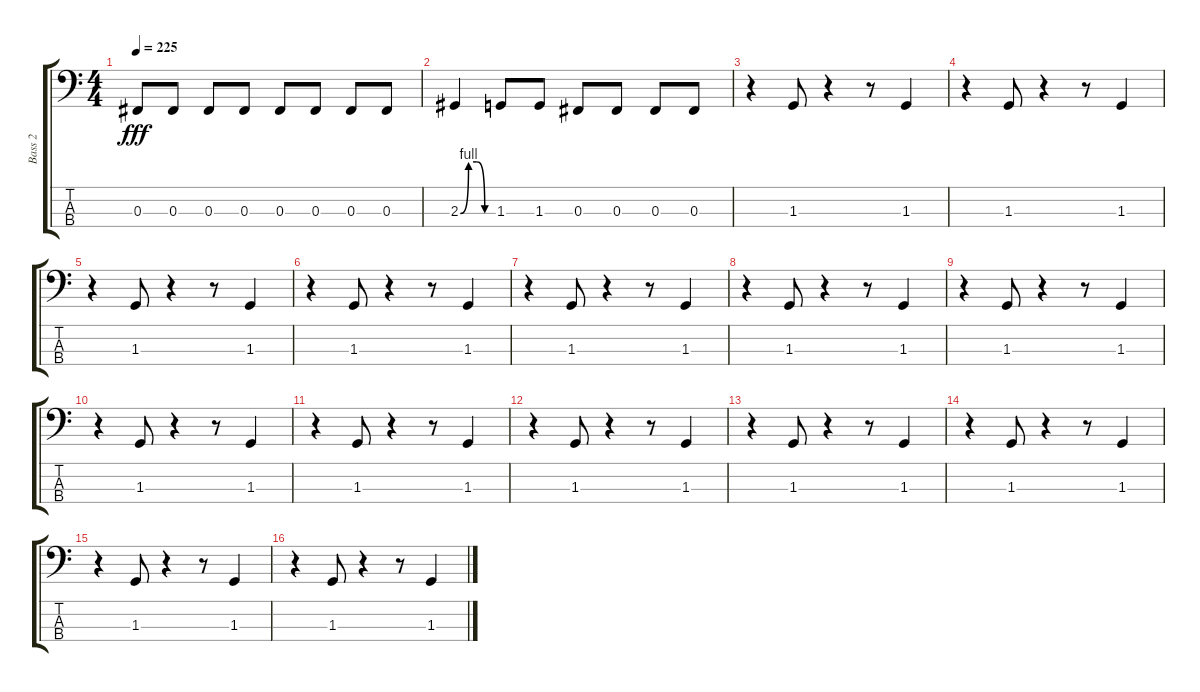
\track ("Bass 2" "Bass 2") {instrument electricbasspick}
\staff {score tabs}
\tuning (E2 B1 Gb1 B0) {hide}
\ts (4 4)
\tempo 225
\clef f4
\ks c
0.3.8{dy fff} 0.3.8 0.3.8 0.3.8 0.3.8 0.3.8 0.3.8 0.3.8 |
2.3{be (custom 0 0 15 4 30 4 45 0 60 0)}.4 1.3.8 1.3.8 0.3.8 0.3.8 0.3.8 0.3.8 |
r.4 1.3.8 r.4 r.8 1.3.4 |
r.4 1.3.8 r.4 r.8 1.3.4 |
r.4 1.3.8 r.4 r.8 1.3.4 |
r.4 1.3.8 r.4 r.8 1.3.4 |
r.4 1.3.8 r.4 r.8 1.3.4 |
r.4 1.3.8 r.4 r.8 1.3.4 |
r.4 1.3.8 r.4 r.8 1.3.4 |
r.4 1.3.8 r.4 r.8 1.3.4 |
r.4 1.3.8 r.4 r.8 1.3.4 |
r.4 1.3.8 r.4 r.8 1.3.4 |
r.4 1.3.8 r.4 r.8 1.3.4 |
r.4 1.3.8 r.4 r.8 1.3.4 |
r.4 1.3.8 r.4 r.8 1.3.4 |
r.4 1.3.8 r.4 r.8 1.3.4
